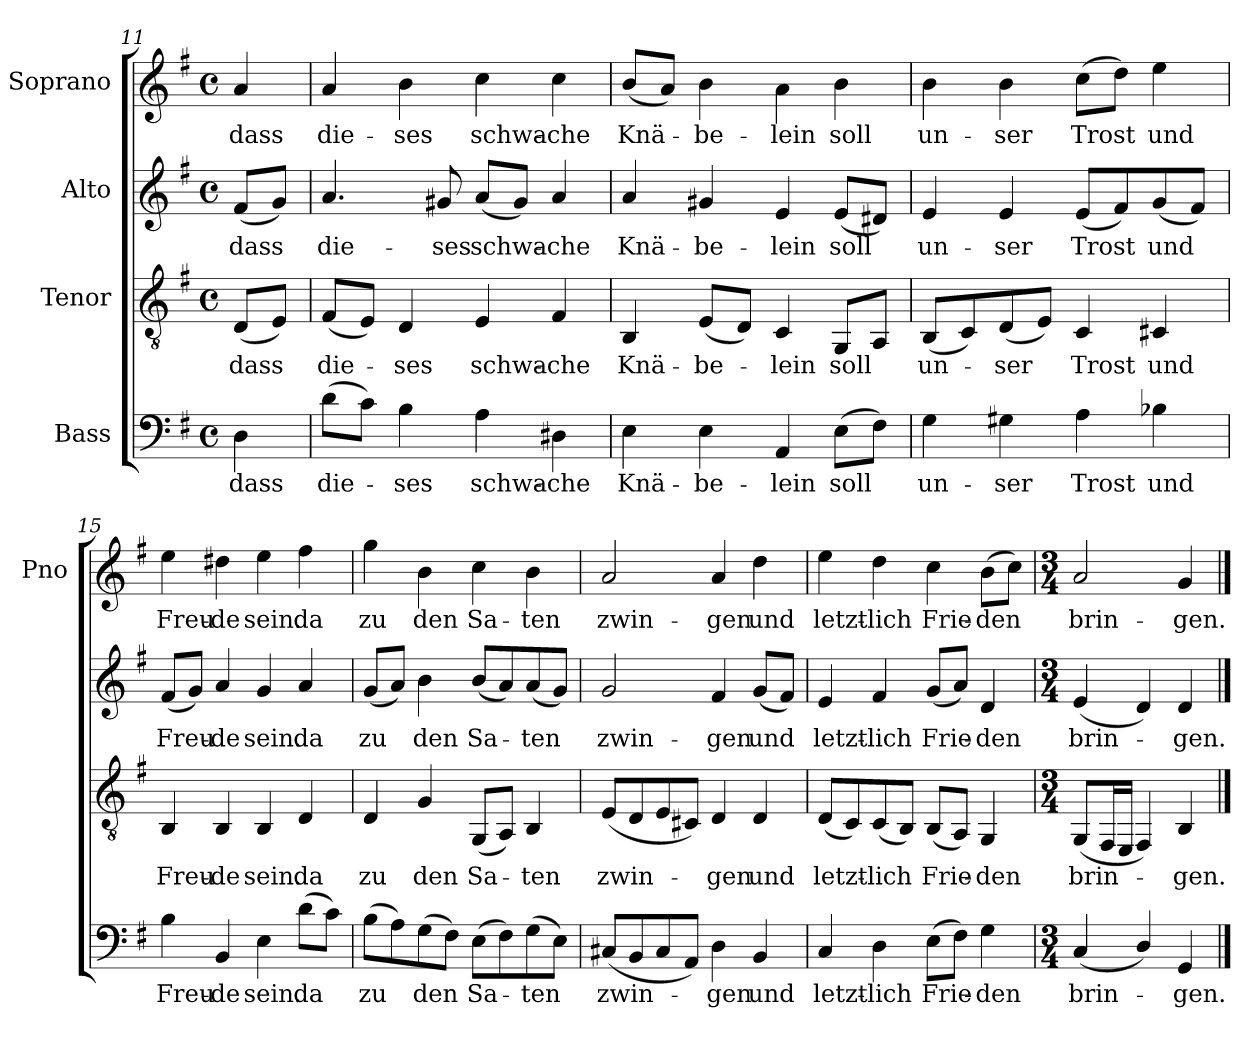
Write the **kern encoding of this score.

**kern	**text	**kern	**text	**kern	**text	**kern	**text
*part4	*part4	*part3	*part3	*part2	*part2	*part1	*part1
*staff4	*staff4	*staff3	*staff3	*staff2	*staff2	*staff1	*staff1
*I"Bass	*	*I"Tenor	*	*I"Alto	*	*I"Soprano	*
*	*	*	*	*	*	*I'Pno	*
!!LO:PB:g=z
*clefF4	*	*clefGv2	*	*clefG2	*	*clefG2	*
*k[f#]	*	*k[f#]	*	*k[f#]	*	*k[f#]	*
*G:	*	*G:	*	*G:	*	*G:	*
*M4/4	*	*M4/4	*	*M4/4	*	*M4/4	*
*met(c)	*	*met(c)	*	*met(c)	*	*met(c)	*
=11	=11	=11	=11	=11	=11	=11	=11
!	!LO:LY:b	!	!LO:LY:b	!	!LO:LY:b	!	!LO:LY:b
4D\	dass	(<8D/L	dass	(<8f#/L	dass	4a/	dass
.	.	8E/J)	.	8g/J)	.	.	.
=12	=12	=12	=12	=12	=12	=12	=12
!	!LO:LY:b	!	!LO:LY:b	!	!LO:LY:b	!	!LO:LY:b
(>8d\L	die-	(<8F#/L	die-	4.a/	die-	4a/	die-
8c\J)	.	8E/J)	.	.	.	.	.
!	!LO:LY:b	!	!LO:LY:b	!	!	!	!LO:LY:b
4B\	-ses	4D/	-ses	.	.	4b\	-ses
!	!	!	!	!	!LO:LY:b	!	!
.	.	.	.	8g#X/	-ses	.	.
!	!LO:LY:b	!	!LO:LY:b	!	!LO:LY:b	!	!LO:LY:b
4A\	schwa-	4E/	schwa-	(<8a/L	schwa-	4cc\	schwa-
.	.	.	.	8g#/J)	.	.	.
!	!LO:LY:b	!	!LO:LY:b	!	!LO:LY:b	!	!LO:LY:b
4D#X\	-che	4F#/	-che	4a/	-che	4cc\	-che
=13	=13	=13	=13	=13	=13	=13	=13
!	!LO:LY:b	!	!LO:LY:b	!	!LO:LY:b	!	!LO:LY:b
4E\	Knä-	4BB/	Knä-	4a/	Knä-	(<8b/L	Knä-
.	.	.	.	.	.	8a/J)	.
!	!LO:LY:b	!	!LO:LY:b	!	!LO:LY:b	!	!LO:LY:b
4E\	-be-	(<8E/L	-be-	4g#X/	-be-	4b\	-be-
.	.	8D/J)	.	.	.	.	.
!	!LO:LY:b	!	!LO:LY:b	!	!LO:LY:b	!	!LO:LY:b
4AA/	-lein	4C/	-lein	4e/	-lein	4a\	-lein
!	!LO:LY:b	!	!LO:LY:b	!	!LO:LY:b	!	!LO:LY:b
(>8E\L	soll	8GG/L	soll	(<8e/L	soll	4b\	soll
8F#\J)	.	8AA/J	.	8d#X/J)	.	.	.
=14	=14	=14	=14	=14	=14	=14	=14
!	!LO:LY:b	!	!LO:LY:b	!	!LO:LY:b	!	!LO:LY:b
4G\	un-	(<8BB/L	un-	4e/	un-	4b\	un-
.	.	8C/)	.	.	.	.	.
!	!LO:LY:b	!	!LO:LY:b	!	!LO:LY:b	!	!LO:LY:b
4G#X\	-ser	(<8D/	-ser	4e/	-ser	4b\	-ser
.	.	8E/J)	.	.	.	.	.
!	!LO:LY:b	!	!LO:LY:b	!	!LO:LY:b	!	!LO:LY:b
4A\	Trost	4C/	Trost	(<8e/L	Trost	(>8cc\L	Trost
.	.	.	.	8f#/)	.	8dd\J)	.
!	!LO:LY:b	!	!LO:LY:b	!	!LO:LY:b	!	!LO:LY:b
4B-X\	und	4C#X/	und	(<8g/	und	4ee\	und
.	.	.	.	8f#/J)	.	.	.
=15	=15	=15	=15	=15	=15	=15	=15
!	!LO:LY:b	!	!LO:LY:b	!	!LO:LY:b	!	!LO:LY:b
4B\	Freu-	4BB/	Freu-	(<8f#/L	Freu-	4ee\	Freu-
.	.	.	.	8g/J)	.	.	.
!	!LO:LY:b	!	!LO:LY:b	!	!LO:LY:b	!	!LO:LY:b
4BB/	-de	4BB/	-de	4a/	-de	4dd#X\	-de
!	!LO:LY:b	!	!LO:LY:b	!	!LO:LY:b	!	!LO:LY:b
4E\	sein.	4BB/	sein.	4g/	sein.	4ee\	sein.
!	!LO:LY:b	!	!LO:LY:b	!	!LO:LY:b	!	!LO:LY:b
(>8d\L	da	4D/	da	4a/	da	4ff#\	da
8c\J)	.	.	.	.	.	.	.
!!LO:LB:g=z
=16	=16	=16	=16	=16	=16	=16	=16
!	!LO:LY:b	!	!LO:LY:b	!	!LO:LY:b	!	!LO:LY:b
(>8B\L	zu	4D/	zu	(<8g/L	zu	4gg\	zu
8A\)	.	.	.	8a/J)	.	.	.
!	!LO:LY:b	!	!LO:LY:b	!	!LO:LY:b	!	!LO:LY:b
(>8G\	den	4G/	den	4b\	den	4b\	den
8F#\J)	.	.	.	.	.	.	.
!	!LO:LY:b	!	!LO:LY:b	!	!LO:LY:b	!	!LO:LY:b
(>8E\L	Sa-	(<8GG/L	Sa-	(<8b/L	Sa-	4cc\	Sa-
8F#\)	.	8AA/J)	.	8a/)	.	.	.
!	!LO:LY:b	!	!LO:LY:b	!	!LO:LY:b	!	!LO:LY:b
(>8G\	-ten	4BB/	-ten	(<8a/	-ten	4b\	-ten
8E\J)	.	.	.	8g/J)	.	.	.
=17	=17	=17	=17	=17	=17	=17	=17
!	!LO:LY:b	!	!LO:LY:b	!	!LO:LY:b	!	!LO:LY:b
(<8C#X/L	zwin-	(<8E/L	zwin-	2g/	zwin-	2a/	zwin-
8BB/	.	8D/	.	.	.	.	.
8C#/	.	8E/	.	.	.	.	.
8AA/J)	.	8C#X/J)	.	.	.	.	.
!	!LO:LY:b	!	!LO:LY:b	!	!LO:LY:b	!	!LO:LY:b
4D\	-gen	4D/	-gen	4f#/	-gen	4a/	-gen
!	!LO:LY:b	!	!LO:LY:b	!	!LO:LY:b	!	!LO:LY:b
4BB/	und	4D/	und	(<8g/L	und	4dd\	und
.	.	.	.	8f#/J)	.	.	.
=18	=18	=18	=18	=18	=18	=18	=18
!	!LO:LY:b	!	!LO:LY:b	!	!LO:LY:b	!	!LO:LY:b
4C/	letzt-	(<8D/L	letzt-	4e/	letzt-	4ee\	letzt-
.	.	8C/)	.	.	.	.	.
!	!LO:LY:b	!	!LO:LY:b	!	!LO:LY:b	!	!LO:LY:b
4D\	-lich	(<8C/	-lich	4f#/	-lich	4dd\	-lich
.	.	8BB/J)	.	.	.	.	.
!	!LO:LY:b	!	!LO:LY:b	!	!LO:LY:b	!	!LO:LY:b
(>8E\L	Frie-	(<8BB/L	Frie-	(<8g/L	Frie-	4cc\	Frie-
8F#\J)	.	8AA/J)	.	8a/J)	.	.	.
!	!LO:LY:b	!	!LO:LY:b	!	!LO:LY:b	!	!LO:LY:b
4G\	-den	4GG/	-den	4d/	-den	(>8b\L	-den
.	.	.	.	.	.	8cc\J)	.
=19	=19	=19	=19	=19	=19	=19	=19
*M3/4	*	*M3/4	*	*M3/4	*	*M3/4	*
!	!LO:LY:b	!	!LO:LY:b	!	!LO:LY:b	!	!LO:LY:b
(<4C/	brin-	(<8GG/L	brin-	(<4e/	brin-	2a/	brin-
.	.	16FF#/L	.	.	.	.	.
.	.	16EE/JJ	.	.	.	.	.
4D/)	.	4FF#/)	.	4d/)	.	.	.
!	!LO:LY:b	!	!LO:LY:b	!	!LO:LY:b	!	!LO:LY:b
4GG/	-gen.	4BB/	-gen.	4d/	-gen.	4g/	-gen.
==	==	==	==	==	==	==	==
*-	*-	*-	*-	*-	*-	*-	*-
